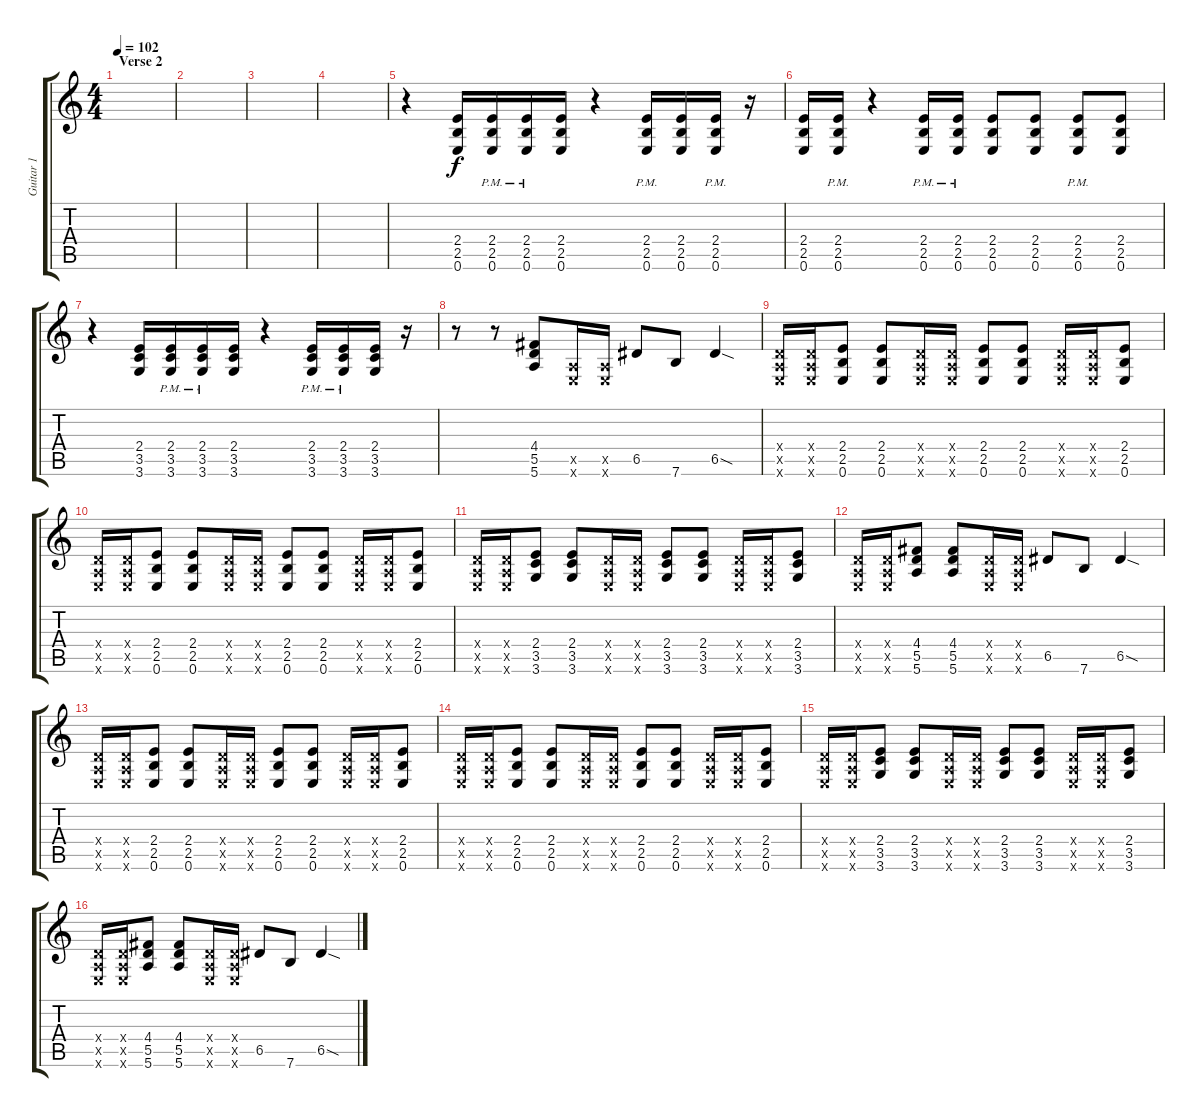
\track ("Guitar 1" "Guitar 1") {instrument distortionguitar}
\staff {score tabs}
\tuning (E4 B3 G3 D3 A2 E2) {hide}
\ts (4 4)
\section ("" "Verse 2")
\tempo 102
\clef g2
\ks c
|
|
|
|
r.4 (2.4 2.5 0.6).16 (2.4{pm} 2.5{pm} 0.6{pm}).16 (2.4{pm} 2.5{pm} 0.6{pm}).16 (2.4 2.5 0.6).16 r.4 (2.4{pm} 2.5{pm} 0.6{pm}).16 (2.4 2.5 0.6).16 (2.4{pm} 2.5{pm} 0.6{pm}).16 r.16 |
(2.4 2.5 0.6).16 (2.4{pm} 2.5{pm} 0.6{pm}).16 r.4 (2.4{pm} 2.5{pm} 0.6{pm}).16 (2.4{pm} 2.5{pm} 0.6{pm}).16 (2.4 2.5 0.6).8 (2.4 2.5 0.6).8 (2.4{pm} 2.5{pm} 0.6{pm}).8 (2.4 2.5 0.6).8 |
r.4 (2.4 3.5 3.6).16 (2.4{pm} 3.5{pm} 3.6{pm}).16 (2.4{pm} 3.5{pm} 3.6{pm}).16 (2.4 3.5 3.6).16 r.4 (2.4{pm} 3.5{pm} 3.6{pm}).16 (2.4{pm} 3.5{pm} 3.6{pm}).16 (2.4 3.5 3.6).16 r.16 |
r.8 r.8 (4.4 5.5 5.6).8 (0.5{x} 0.6{x}).16 (0.5{x} 0.6{x}).16 6.5.8 7.6.8 6.5{sod}.4 |
(0.4{x} 0.5{x} 0.6{x}).16 (0.4{x} 0.5{x} 0.6{x}).16 (2.4 2.5 0.6).8 (2.4 2.5 0.6).8 (0.4{x} 0.5{x} 0.6{x}).16 (0.4{x} 0.5{x} 0.6{x}).16 (2.4 2.5 0.6).8 (2.4 2.5 0.6).8 (0.4{x} 0.5{x} 0.6{x}).16 (0.4{x} 0.5{x} 0.6{x}).16 (2.4 2.5 0.6).8 |
(0.4{x} 0.5{x} 0.6{x}).16 (0.4{x} 0.5{x} 0.6{x}).16 (2.4 2.5 0.6).8 (2.4 2.5 0.6).8 (0.4{x} 0.5{x} 0.6{x}).16 (0.4{x} 0.5{x} 0.6{x}).16 (2.4 2.5 0.6).8 (2.4 2.5 0.6).8 (0.4{x} 0.5{x} 0.6{x}).16 (0.4{x} 0.5{x} 0.6{x}).16 (2.4 2.5 0.6).8 |
(0.4{x} 0.5{x} 0.6{x}).16 (0.4{x} 0.5{x} 0.6{x}).16 (2.4 3.5 3.6).8 (2.4 3.5 3.6).8 (0.4{x} 0.5{x} 0.6{x}).16 (0.4{x} 0.5{x} 0.6{x}).16 (2.4 3.5 3.6).8 (2.4 3.5 3.6).8 (0.4{x} 0.5{x} 0.6{x}).16 (0.4{x} 0.5{x} 0.6{x}).16 (2.4 3.5 3.6).8 |
(0.4{x} 0.5{x} 0.6{x}).16 (0.4{x} 0.5{x} 0.6{x}).16 (4.4 5.5 5.6).8 (4.4 5.5 5.6).8 (0.4{x} 0.5{x} 0.6{x}).16 (0.4{x} 0.5{x} 0.6{x}).16 6.5.8 7.6.8 6.5{sod}.4 |
(0.4{x} 0.5{x} 0.6{x}).16 (0.4{x} 0.5{x} 0.6{x}).16 (2.4 2.5 0.6).8 (2.4 2.5 0.6).8 (0.4{x} 0.5{x} 0.6{x}).16 (0.4{x} 0.5{x} 0.6{x}).16 (2.4 2.5 0.6).8 (2.4 2.5 0.6).8 (0.4{x} 0.5{x} 0.6{x}).16 (0.4{x} 0.5{x} 0.6{x}).16 (2.4 2.5 0.6).8 |
(0.4{x} 0.5{x} 0.6{x}).16 (0.4{x} 0.5{x} 0.6{x}).16 (2.4 2.5 0.6).8 (2.4 2.5 0.6).8 (0.4{x} 0.5{x} 0.6{x}).16 (0.4{x} 0.5{x} 0.6{x}).16 (2.4 2.5 0.6).8 (2.4 2.5 0.6).8 (0.4{x} 0.5{x} 0.6{x}).16 (0.4{x} 0.5{x} 0.6{x}).16 (2.4 2.5 0.6).8 |
(0.4{x} 0.5{x} 0.6{x}).16 (0.4{x} 0.5{x} 0.6{x}).16 (2.4 3.5 3.6).8 (2.4 3.5 3.6).8 (0.4{x} 0.5{x} 0.6{x}).16 (0.4{x} 0.5{x} 0.6{x}).16 (2.4 3.5 3.6).8 (2.4 3.5 3.6).8 (0.4{x} 0.5{x} 0.6{x}).16 (0.4{x} 0.5{x} 0.6{x}).16 (2.4 3.5 3.6).8 |
(0.4{x} 0.5{x} 0.6{x}).16 (0.4{x} 0.5{x} 0.6{x}).16 (4.4 5.5 5.6).8 (4.4 5.5 5.6).8 (0.4{x} 0.5{x} 0.6{x}).16 (0.4{x} 0.5{x} 0.6{x}).16 6.5.8 7.6.8 6.5{sod}.4
